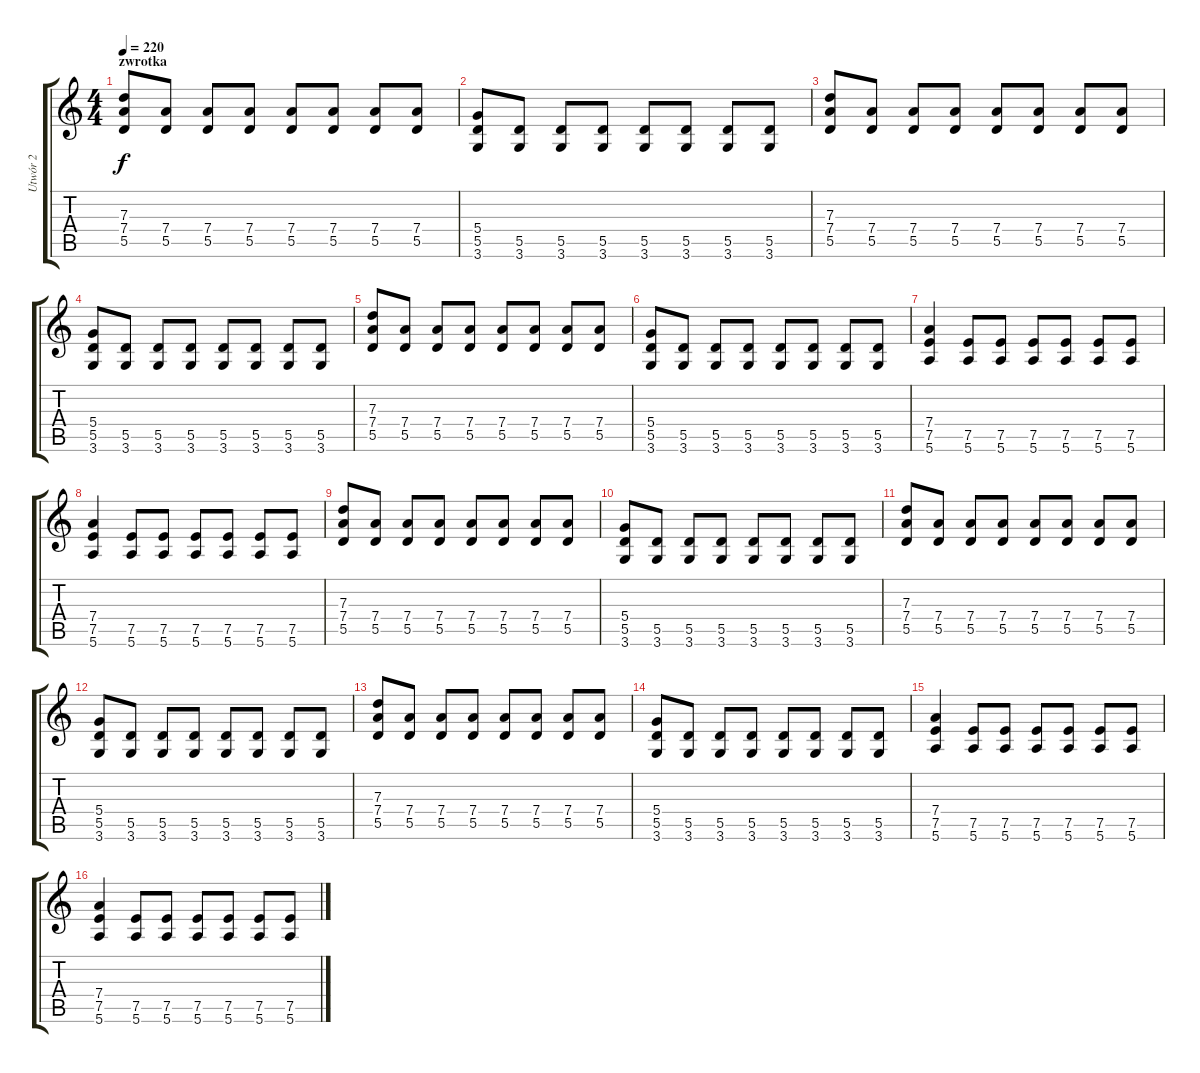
\track ("Utwór 2" "Utwór 2") {instrument distortionguitar}
\staff {score tabs}
\tuning (E4 B3 G3 D3 A2 E2) {hide}
\ts (4 4)
\section ("" "zwrotka")
\tempo 220
\clef g2
\ks c
(7.3 7.4 5.5).8{dy f} (7.4 5.5).8 (7.4 5.5).8 (7.4 5.5).8 (7.4 5.5).8 (7.4 5.5).8 (7.4 5.5).8 (7.4 5.5).8 |
(5.4 5.5 3.6).8 (5.5 3.6).8 (5.5 3.6).8 (5.5 3.6).8 (5.5 3.6).8 (5.5 3.6).8 (5.5 3.6).8 (5.5 3.6).8 |
(7.3 7.4 5.5).8 (7.4 5.5).8 (7.4 5.5).8 (7.4 5.5).8 (7.4 5.5).8 (7.4 5.5).8 (7.4 5.5).8 (7.4 5.5).8 |
(5.4 5.5 3.6).8 (5.5 3.6).8 (5.5 3.6).8 (5.5 3.6).8 (5.5 3.6).8 (5.5 3.6).8 (5.5 3.6).8 (5.5 3.6).8 |
(7.3 7.4 5.5).8 (7.4 5.5).8 (7.4 5.5).8 (7.4 5.5).8 (7.4 5.5).8 (7.4 5.5).8 (7.4 5.5).8 (7.4 5.5).8 |
(5.4 5.5 3.6).8 (5.5 3.6).8 (5.5 3.6).8 (5.5 3.6).8 (5.5 3.6).8 (5.5 3.6).8 (5.5 3.6).8 (5.5 3.6).8 |
(7.4 7.5 5.6).4 (7.5 5.6).8 (7.5 5.6).8 (7.5 5.6).8 (7.5 5.6).8 (7.5 5.6).8 (7.5 5.6).8 |
(7.4 7.5 5.6).4 (7.5 5.6).8 (7.5 5.6).8 (7.5 5.6).8 (7.5 5.6).8 (7.5 5.6).8 (7.5 5.6).8 |
(7.3 7.4 5.5).8 (7.4 5.5).8 (7.4 5.5).8 (7.4 5.5).8 (7.4 5.5).8 (7.4 5.5).8 (7.4 5.5).8 (7.4 5.5).8 |
(5.4 5.5 3.6).8 (5.5 3.6).8 (5.5 3.6).8 (5.5 3.6).8 (5.5 3.6).8 (5.5 3.6).8 (5.5 3.6).8 (5.5 3.6).8 |
(7.3 7.4 5.5).8 (7.4 5.5).8 (7.4 5.5).8 (7.4 5.5).8 (7.4 5.5).8 (7.4 5.5).8 (7.4 5.5).8 (7.4 5.5).8 |
(5.4 5.5 3.6).8 (5.5 3.6).8 (5.5 3.6).8 (5.5 3.6).8 (5.5 3.6).8 (5.5 3.6).8 (5.5 3.6).8 (5.5 3.6).8 |
(7.3 7.4 5.5).8 (7.4 5.5).8 (7.4 5.5).8 (7.4 5.5).8 (7.4 5.5).8 (7.4 5.5).8 (7.4 5.5).8 (7.4 5.5).8 |
(5.4 5.5 3.6).8 (5.5 3.6).8 (5.5 3.6).8 (5.5 3.6).8 (5.5 3.6).8 (5.5 3.6).8 (5.5 3.6).8 (5.5 3.6).8 |
(7.4 7.5 5.6).4 (7.5 5.6).8 (7.5 5.6).8 (7.5 5.6).8 (7.5 5.6).8 (7.5 5.6).8 (7.5 5.6).8 |
(7.4 7.5 5.6).4 (7.5 5.6).8 (7.5 5.6).8 (7.5 5.6).8 (7.5 5.6).8 (7.5 5.6).8 (7.5 5.6).8
